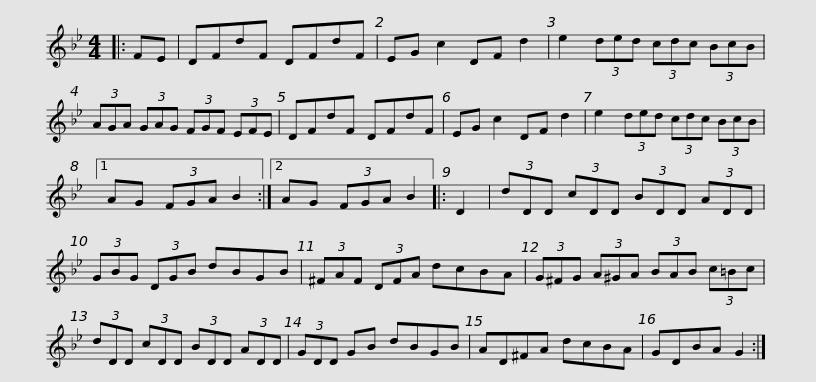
X:1
L:1/8
M:4/4
I:linebreak $
K:Bb
V:1 treble
V:1
|: FE | DFdF DFdF | EG c2 DF d2 | e2 (3ded (3cdc (3BcB | (3AGA (3GAG (3FGF (3EFE |$ %5
 DFdF DFdF | EG c2 DF d2 | e2 (3ded (3cdc (3BcB |1 AG (3FGA B2 :|2 AG (3FGA B2 |: %10
 D2 |$ (3dDD (3cDD (3BDD (3ADD | (3GBG (3DGB dBGB | (3^FAF (3DFA dcBA | (3G^FG (3A^GA (3BAB (3c=Bc |$ %15
 (3dDD (3cDD (3BDD (3ADD | (3GDD GB dBGB | AD^FA dcBA | GDBA G2 :| %19
